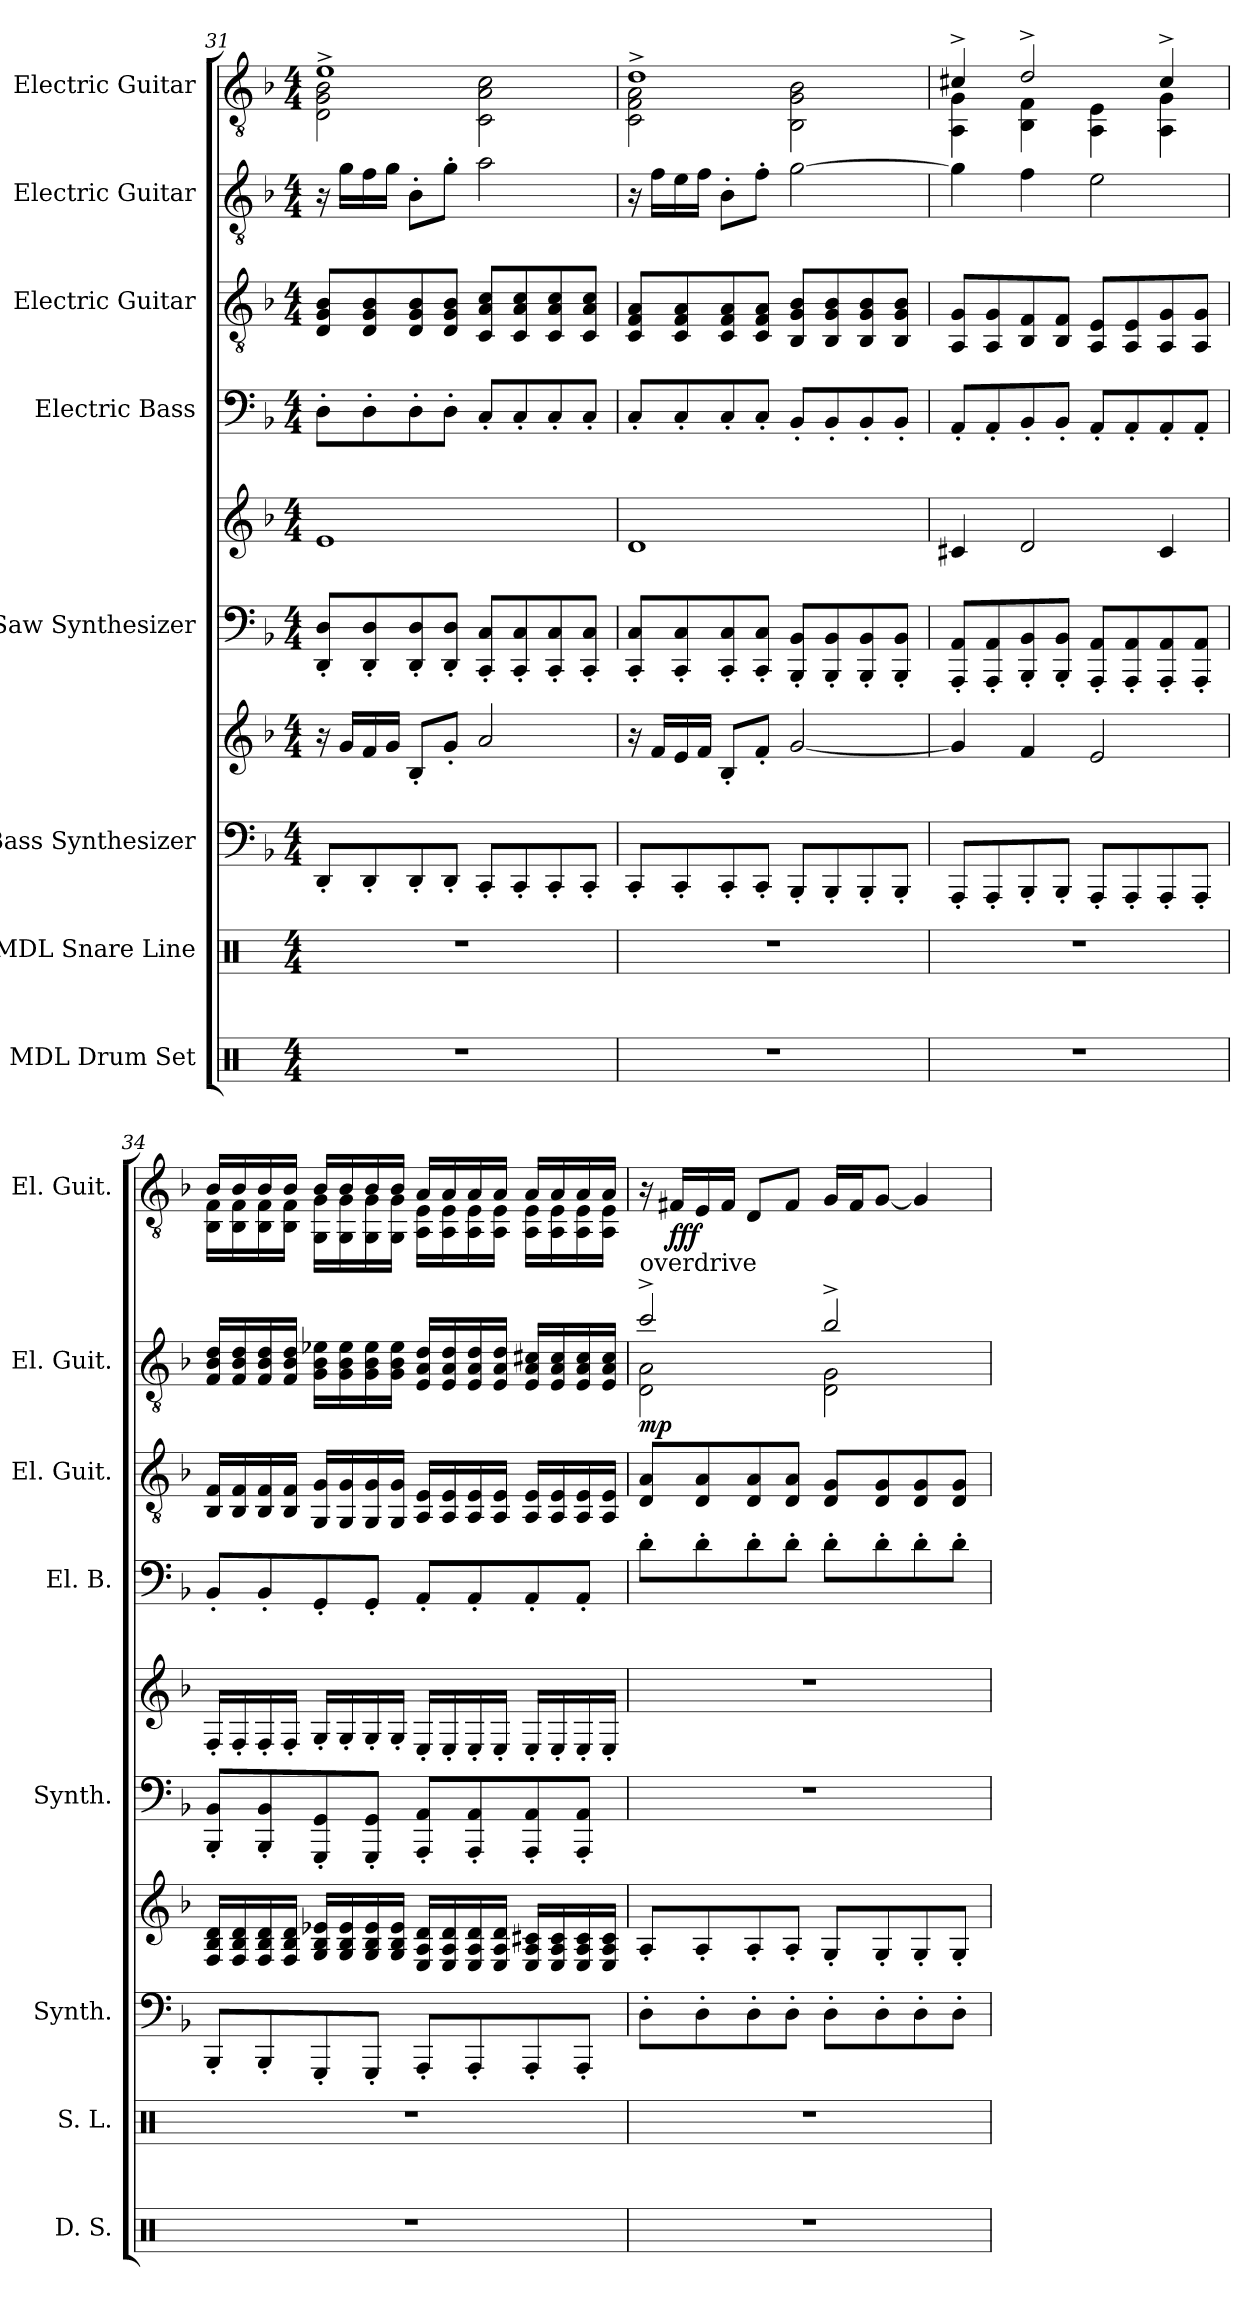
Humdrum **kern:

**kern	**kern	**kern	**kern	**kern	**kern	**kern	**kern	**kern	**dynam	**kern	**dynam
*part8	*part7	*part6	*part6	*part5	*part5	*part4	*part3	*part2	*part2	*part1	*part1
*staff10	*staff9	*staff8	*staff7	*staff6	*staff5	*staff4	*staff3	*staff2	*staff2	*staff1	*staff1
*I"MDL Drum Set	*I"MDL Snare Line	*I"Bass Synthesizer	*	*I"Saw Synthesizer	*	*I"Electric Bass	*I"Electric Guitar	*I"Electric Guitar	*	*I"Electric Guitar	*
*I'D. S.	*I'S. L.	*I'Synth.	*	*I'Synth.	*	*I'El. B.	*I'El. Guit.	*I'El. Guit.	*	*I'El. Guit.	*
!!LO:PB:g=z
*clefX	*clefX	*clefF4	*clefG2	*clefF4	*clefG2	*clefF4	*clefGv2	*clefGv2	*	*clefGv2	*
*	*	*	*	*	*	*ITrd7c12	*	*	*	*	*
*k[]	*k[]	*k[b-]	*k[b-]	*k[b-]	*k[b-]	*k[b-]	*k[b-]	*k[b-]	*	*k[b-]	*
*M4/4	*M4/4	*M4/4	*M4/4	*M4/4	*M4/4	*M4/4	*M4/4	*M4/4	*	*M4/4	*
=31	=31	=31	=31	=31	=31	=31	=31	=31	=31	=31	=31
*	*	*	*	*	*	*	*	*	*	*^	*
1r	1r	8DD'/L	16r	8DD/' 8D/'L	1e	8DD'\L	8D/ 8G/ 8B-/L	16r	.	1e^	2D\ 2G\ 2B-\	.
.	.	.	16g/LL	.	.	.	.	16g\LL	.	.	.	.
.	.	8DD'/	16f/	8DD/' 8D/'	.	8DD'\	8D/ 8G/ 8B-/	16f\	.	.	.	.
.	.	.	16g/JJ	.	.	.	.	16g\JJ	.	.	.	.
.	.	8DD'/	8B-'/L	8DD/' 8D/'	.	8DD'\	8D/ 8G/ 8B-/	8B-'\L	.	.	.	.
.	.	8DD'/J	8g'/J	8DD/' 8D/'J	.	8DD'\J	8D/ 8G/ 8B-/J	8g'\J	.	.	.	.
.	.	8CC'/L	2a/	8CC/' 8C/'L	.	8CC'/L	8C/ 8A/ 8c/L	2a\	.	.	2C\ 2A\ 2c\	.
.	.	8CC'/	.	8CC/' 8C/'	.	8CC'/	8C/ 8A/ 8c/	.	.	.	.	.
.	.	8CC'/	.	8CC/' 8C/'	.	8CC'/	8C/ 8A/ 8c/	.	.	.	.	.
.	.	8CC'/J	.	8CC/' 8C/'J	.	8CC'/J	8C/ 8A/ 8c/J	.	.	.	.	.
=32	=32	=32	=32	=32	=32	=32	=32	=32	=32	=32	=32	=32
1r	1r	8CC'/L	16r	8CC/' 8C/'L	1d	8CC'/L	8C/ 8F/ 8A/L	16r	.	1d^	2C\ 2F\ 2A\	.
.	.	.	16f/LL	.	.	.	.	16f\LL	.	.	.	.
.	.	8CC'/	16e/	8CC/' 8C/'	.	8CC'/	8C/ 8F/ 8A/	16e\	.	.	.	.
.	.	.	16f/JJ	.	.	.	.	16f\JJ	.	.	.	.
.	.	8CC'/	8B-'/L	8CC/' 8C/'	.	8CC'/	8C/ 8F/ 8A/	8B-'\L	.	.	.	.
.	.	8CC'/J	8f'/J	8CC/' 8C/'J	.	8CC'/J	8C/ 8F/ 8A/J	8f'\J	.	.	.	.
.	.	8BBB-'/L	[2g/	8BBB-/' 8BB-/'L	.	8BBB-'/L	8BB-/ 8G/ 8B-/L	[2g\	.	.	2BB-\ 2G\ 2B-\	.
.	.	8BBB-'/	.	8BBB-/' 8BB-/'	.	8BBB-'/	8BB-/ 8G/ 8B-/	.	.	.	.	.
.	.	8BBB-'/	.	8BBB-/' 8BB-/'	.	8BBB-'/	8BB-/ 8G/ 8B-/	.	.	.	.	.
.	.	8BBB-'/J	.	8BBB-/' 8BB-/'J	.	8BBB-'/J	8BB-/ 8G/ 8B-/J	.	.	.	.	.
=33	=33	=33	=33	=33	=33	=33	=33	=33	=33	=33	=33	=33
1r	1r	8AAA'/L	4g/]	8AAA/' 8AA/'L	4c#X/	8AAA'/L	8AA/ 8G/L	4g\]	.	4c#X^/	4AA\ 4G\	.
.	.	8AAA'/	.	8AAA/' 8AA/'	.	8AAA'/	8AA/ 8G/	.	.	.	.	.
.	.	8BBB-'/	4f/	8BBB-/' 8BB-/'	2d/	8BBB-'/	8BB-/ 8F/	4f\	.	2d^/	4BB-\ 4F\	.
.	.	8BBB-'/J	.	8BBB-/' 8BB-/'J	.	8BBB-'/J	8BB-/ 8F/J	.	.	.	.	.
.	.	8AAA'/L	2e/	8AAA/' 8AA/'L	.	8AAA'/L	8AA/ 8E/L	2e\	.	.	4AA\ 4E\	.
.	.	8AAA'/	.	8AAA/' 8AA/'	.	8AAA'/	8AA/ 8E/	.	.	.	.	.
.	.	8AAA'/	.	8AAA/' 8AA/'	4c#/	8AAA'/	8AA/ 8G/	.	.	4c#^/	4AA\ 4G\	.
.	.	8AAA'/J	.	8AAA/' 8AA/'J	.	8AAA'/J	8AA/ 8G/J	.	.	.	.	.
!!LO:PB:g=z	!!
=34	=34	=34	=34	=34	=34	=34	=34	=34	=34	=34	=34	=34
1r	1r	8BBB-'/L	16F/ 16B-/ 16d/LL	8BBB-/' 8BB-/'L	16F'/LL	8BBB-'/L	16BB-/ 16F/LL	16F/ 16B-/ 16d/LL	.	16B-/LL	16BB-\ 16F\LL	.
.	.	.	16F/ 16B-/ 16d/	.	16F'/	.	16BB-/ 16F/	16F/ 16B-/ 16d/	.	16B-/	16BB-\ 16F\	.
.	.	8BBB-'/	16F/ 16B-/ 16d/	8BBB-/' 8BB-/'	16F'/	8BBB-'/	16BB-/ 16F/	16F/ 16B-/ 16d/	.	16B-/	16BB-\ 16F\	.
.	.	.	16F/ 16B-/ 16d/JJ	.	16F'/JJ	.	16BB-/ 16F/JJ	16F/ 16B-/ 16d/JJ	.	16B-/JJ	16BB-\ 16F\JJ	.
.	.	8GGG'/	16G/ 16B-/ 16e-X/LL	8GGG/' 8GG/'	16G'/LL	8GGG'/	16GG/ 16G/LL	16G\ 16B-\ 16e-X\LL	.	16B-/LL	16GG\ 16G\LL	.
.	.	.	16G/ 16B-/ 16e-/	.	16G'/	.	16GG/ 16G/	16G\ 16B-\ 16e-\	.	16B-/	16GG\ 16G\	.
.	.	8GGG'/J	16G/ 16B-/ 16e-/	8GGG/' 8GG/'J	16G'/	8GGG'/J	16GG/ 16G/	16G\ 16B-\ 16e-\	.	16B-/	16GG\ 16G\	.
.	.	.	16G/ 16B-/ 16e-/JJ	.	16G'/JJ	.	16GG/ 16G/JJ	16G\ 16B-\ 16e-\JJ	.	16B-/JJ	16GG\ 16G\JJ	.
.	.	8AAA'/L	16E/ 16A/ 16d/LL	8AAA/' 8AA/'L	16E'/LL	8AAA'/L	16AA/ 16E/LL	16E/ 16A/ 16d/LL	.	16A/LL	16AA\ 16E\LL	.
.	.	.	16E/ 16A/ 16d/	.	16E'/	.	16AA/ 16E/	16E/ 16A/ 16d/	.	16A/	16AA\ 16E\	.
.	.	8AAA'/	16E/ 16A/ 16d/	8AAA/' 8AA/'	16E'/	8AAA'/	16AA/ 16E/	16E/ 16A/ 16d/	.	16A/	16AA\ 16E\	.
.	.	.	16E/ 16A/ 16d/JJ	.	16E'/JJ	.	16AA/ 16E/JJ	16E/ 16A/ 16d/JJ	.	16A/JJ	16AA\ 16E\JJ	.
.	.	8AAA'/	16E/ 16A/ 16c#X/LL	8AAA/' 8AA/'	16E'/LL	8AAA'/	16AA/ 16E/LL	16E/ 16A/ 16c#X/LL	.	16A/LL	16AA\ 16E\LL	.
.	.	.	16E/ 16A/ 16c#/	.	16E'/	.	16AA/ 16E/	16E/ 16A/ 16c#/	.	16A/	16AA\ 16E\	.
.	.	8AAA'/J	16E/ 16A/ 16c#/	8AAA/' 8AA/'J	16E'/	8AAA'/J	16AA/ 16E/	16E/ 16A/ 16c#/	.	16A/	16AA\ 16E\	.
.	.	.	16E/ 16A/ 16c#/JJ	.	16E'/JJ	.	16AA/ 16E/JJ	16E/ 16A/ 16c#/JJ	.	16A/JJ	16AA\ 16E\JJ	.
=35	=35	=35	=35	=35	=35	=35	=35	=35	=35	=35	=35	=35
*	*	*	*	*	*	*	*	*^	*	*	*	*
!	!	!	!	!	!	!	!	!	!	!	!LO:TX:a:t=harmonics	!	!
!	!	!	!	!	!	!	!	!LO:TX:a:t=overdrive	!	!	!	!	!
!	!	!	!	!	!	!	!	!	!	!LO:DY:b	!	!	!
*	*	*	*	*	*	*	*	*	*	*	*v	*v	*
1r	1r	8D'\L	8A'/L	1r	1r	8D'\L	8D/ 8A/L	2cc^/	2D\ 2A\	mp	16r	.
!	!	!	!	!	!	!	!	!	!	!	!	!LO:DY:b
!	!	!	!	!	!	!	!	!	!	!	!	!LO:DY:n=1:b
.	.	.	.	.	.	.	.	.	.	.	16F#X/LL	f ff
.	.	8D'\	8A'/	.	.	8D'\	8D/ 8A/	.	.	.	16E/	.
.	.	.	.	.	.	.	.	.	.	.	16F#/JJ	.
.	.	8D'\	8A'/	.	.	8D'\	8D/ 8A/	.	.	.	8D/L	.
.	.	8D'\J	8A'/J	.	.	8D'\J	8D/ 8A/J	.	.	.	8F#/J	.
.	.	8D'\L	8G'/L	.	.	8D'\L	8D/ 8G/L	2b-^/	2D\ 2G\	.	16G/LL	.
.	.	.	.	.	.	.	.	.	.	.	16F#/J	.
.	.	8D'\	8G'/	.	.	8D'\	8D/ 8G/	.	.	.	[8G/J	.
.	.	8D'\	8G'/	.	.	8D'\	8D/ 8G/	.	.	.	4G/]	.
.	.	8D'\J	8G'/J	.	.	8D'\J	8D/ 8G/J	.	.	.	.	.
*	*	*	*	*	*	*	*	*v	*v	*	*	*
=	=	=	=	=	=	=	=	=	=	=	=
*-	*-	*-	*-	*-	*-	*-	*-	*-	*-	*-	*-
